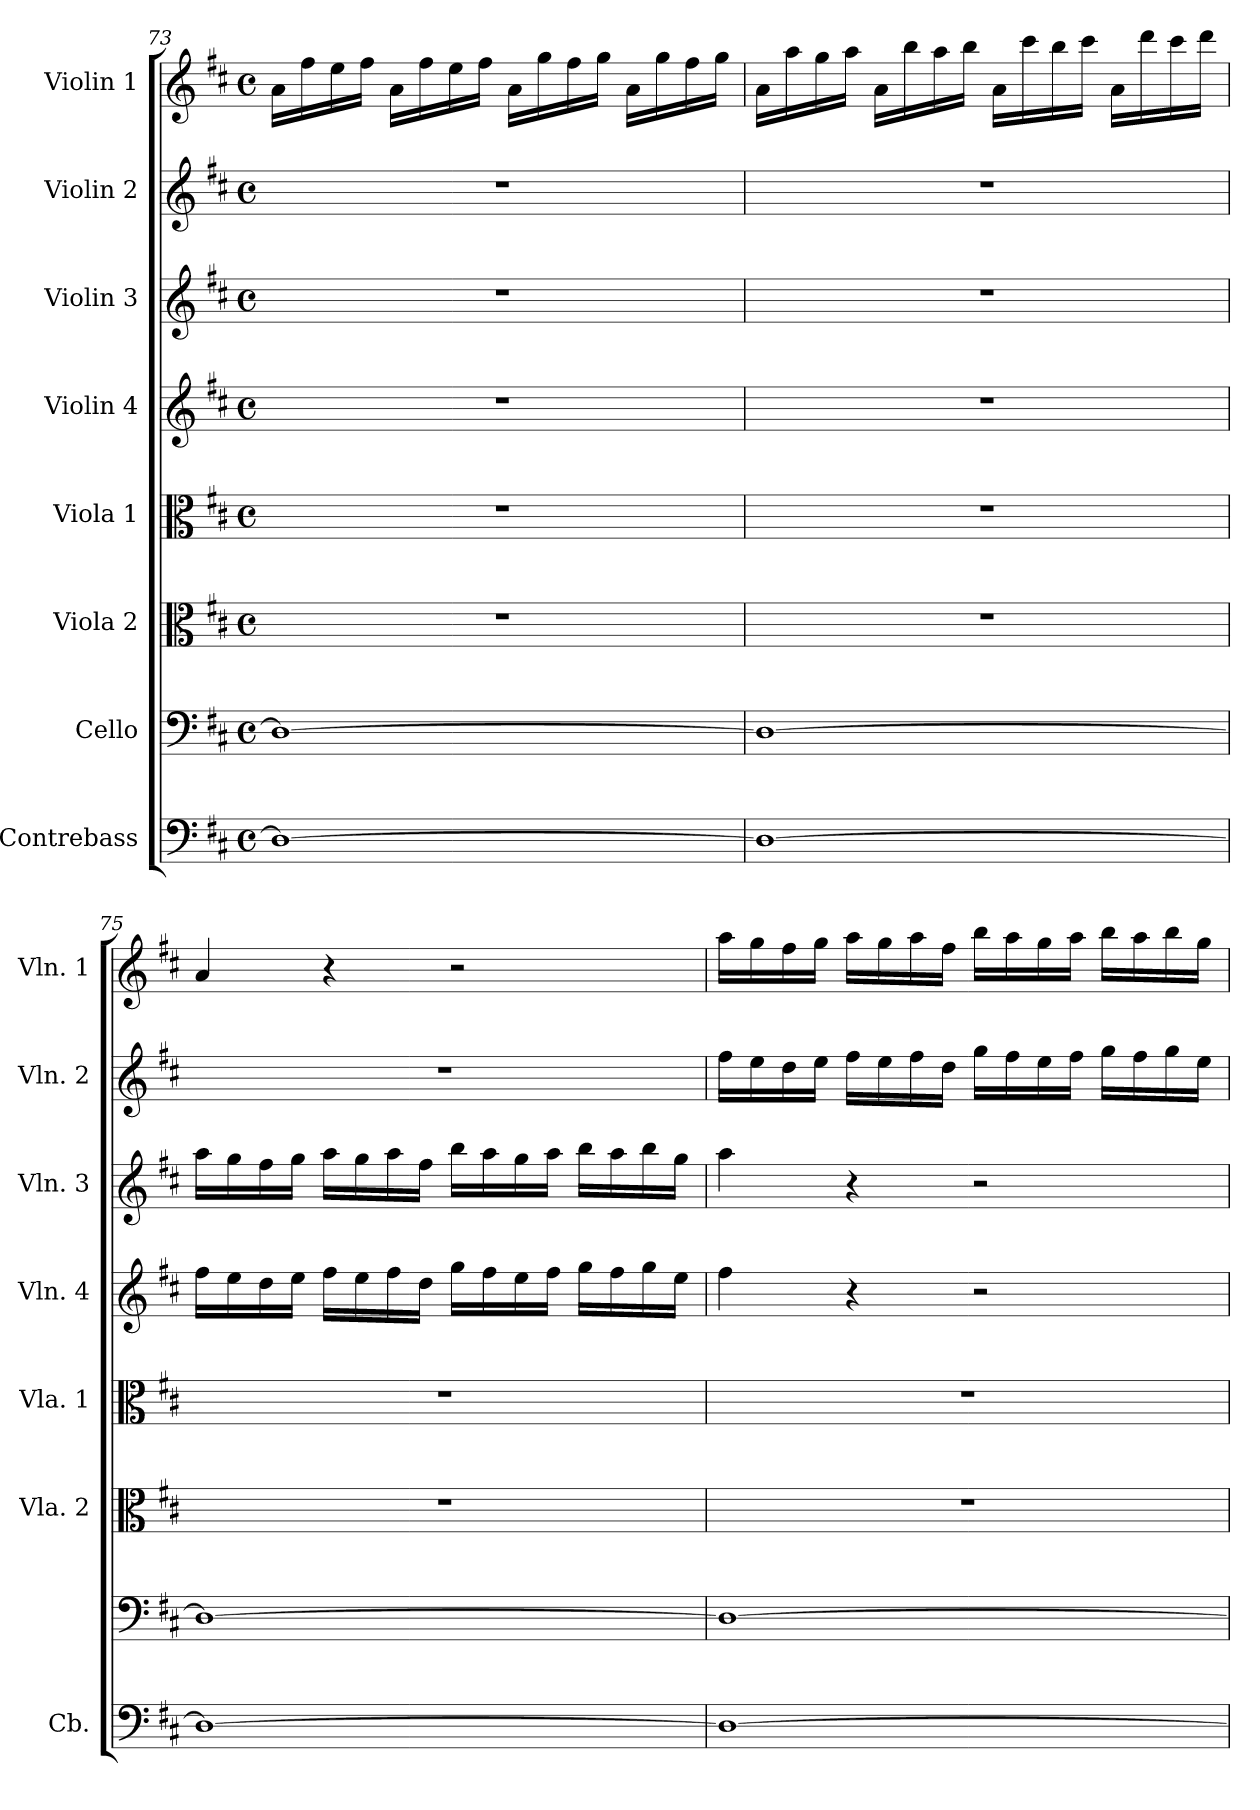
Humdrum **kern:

**kern	**kern	**kern	**kern	**kern	**kern	**kern	**kern
*part8	*part7	*part6	*part5	*part4	*part3	*part2	*part1
*staff8	*staff7	*staff6	*staff5	*staff4	*staff3	*staff2	*staff1
*I"Contrebass	*I"Cello	*I"Viola 2	*I"Viola 1	*I"Violin 4	*I"Violin 3	*I"Violin 2	*I"Violin 1
*I'Cb.	*	*I'Vla. 2	*I'Vla. 1	*I'Vln. 4	*I'Vln. 3	*I'Vln. 2	*I'Vln. 1
!!LO:PB:g=z
*clefF4	*clefF4	*clefC3	*clefC3	*clefG2	*clefG2	*clefG2	*clefG2
*ITrd7c12	*	*	*	*	*	*	*
*k[f#c#]	*k[f#c#]	*k[f#c#]	*k[f#c#]	*k[f#c#]	*k[f#c#]	*k[f#c#]	*k[f#c#]
*M4/4	*M4/4	*M4/4	*M4/4	*M4/4	*M4/4	*M4/4	*M4/4
*met(c)	*met(c)	*met(c)	*met(c)	*met(c)	*met(c)	*met(c)	*met(c)
=73	=73	=73	=73	=73	=73	=73	=73
1DD_	1D_	1r	1r	1r	1r	1r	16a\LL
.	.	.	.	.	.	.	16ff#\
.	.	.	.	.	.	.	16ee\
.	.	.	.	.	.	.	16ff#\JJ
.	.	.	.	.	.	.	16a\LL
.	.	.	.	.	.	.	16ff#\
.	.	.	.	.	.	.	16ee\
.	.	.	.	.	.	.	16ff#\JJ
.	.	.	.	.	.	.	16a\LL
.	.	.	.	.	.	.	16gg\
.	.	.	.	.	.	.	16ff#\
.	.	.	.	.	.	.	16gg\JJ
.	.	.	.	.	.	.	16a\LL
.	.	.	.	.	.	.	16gg\
.	.	.	.	.	.	.	16ff#\
.	.	.	.	.	.	.	16gg\JJ
=74	=74	=74	=74	=74	=74	=74	=74
1DD_	1D_	1r	1r	1r	1r	1r	16a\LL
.	.	.	.	.	.	.	16aa\
.	.	.	.	.	.	.	16gg\
.	.	.	.	.	.	.	16aa\JJ
.	.	.	.	.	.	.	16a\LL
.	.	.	.	.	.	.	16bb\
.	.	.	.	.	.	.	16aa\
.	.	.	.	.	.	.	16bb\JJ
.	.	.	.	.	.	.	16a\LL
.	.	.	.	.	.	.	16ccc#\
.	.	.	.	.	.	.	16bb\
.	.	.	.	.	.	.	16ccc#\JJ
.	.	.	.	.	.	.	16a\LL
.	.	.	.	.	.	.	16ddd\
.	.	.	.	.	.	.	16ccc#\
.	.	.	.	.	.	.	16ddd\JJ
!!LO:PB:g=z
=75	=75	=75	=75	=75	=75	=75	=75
1DD_	1D_	1r	1r	16ff#\LL	16aa\LL	1r	4a/
.	.	.	.	16ee\	16gg\	.	.
.	.	.	.	16dd\	16ff#\	.	.
.	.	.	.	16ee\JJ	16gg\JJ	.	.
.	.	.	.	16ff#\LL	16aa\LL	.	4r
.	.	.	.	16ee\	16gg\	.	.
.	.	.	.	16ff#\	16aa\	.	.
.	.	.	.	16dd\JJ	16ff#\JJ	.	.
.	.	.	.	16gg\LL	16bb\LL	.	2r
.	.	.	.	16ff#\	16aa\	.	.
.	.	.	.	16ee\	16gg\	.	.
.	.	.	.	16ff#\JJ	16aa\JJ	.	.
.	.	.	.	16gg\LL	16bb\LL	.	.
.	.	.	.	16ff#\	16aa\	.	.
.	.	.	.	16gg\	16bb\	.	.
.	.	.	.	16ee\JJ	16gg\JJ	.	.
=76	=76	=76	=76	=76	=76	=76	=76
1DD_	1D_	1r	1r	4ff#\	4aa\	16ff#\LL	16aa\LL
.	.	.	.	.	.	16ee\	16gg\
.	.	.	.	.	.	16dd\	16ff#\
.	.	.	.	.	.	16ee\JJ	16gg\JJ
.	.	.	.	4r	4r	16ff#\LL	16aa\LL
.	.	.	.	.	.	16ee\	16gg\
.	.	.	.	.	.	16ff#\	16aa\
.	.	.	.	.	.	16dd\JJ	16ff#\JJ
.	.	.	.	2r	2r	16gg\LL	16bb\LL
.	.	.	.	.	.	16ff#\	16aa\
.	.	.	.	.	.	16ee\	16gg\
.	.	.	.	.	.	16ff#\JJ	16aa\JJ
.	.	.	.	.	.	16gg\LL	16bb\LL
.	.	.	.	.	.	16ff#\	16aa\
.	.	.	.	.	.	16gg\	16bb\
.	.	.	.	.	.	16ee\JJ	16gg\JJ
=	=	=	=	=	=	=	=
*-	*-	*-	*-	*-	*-	*-	*-
